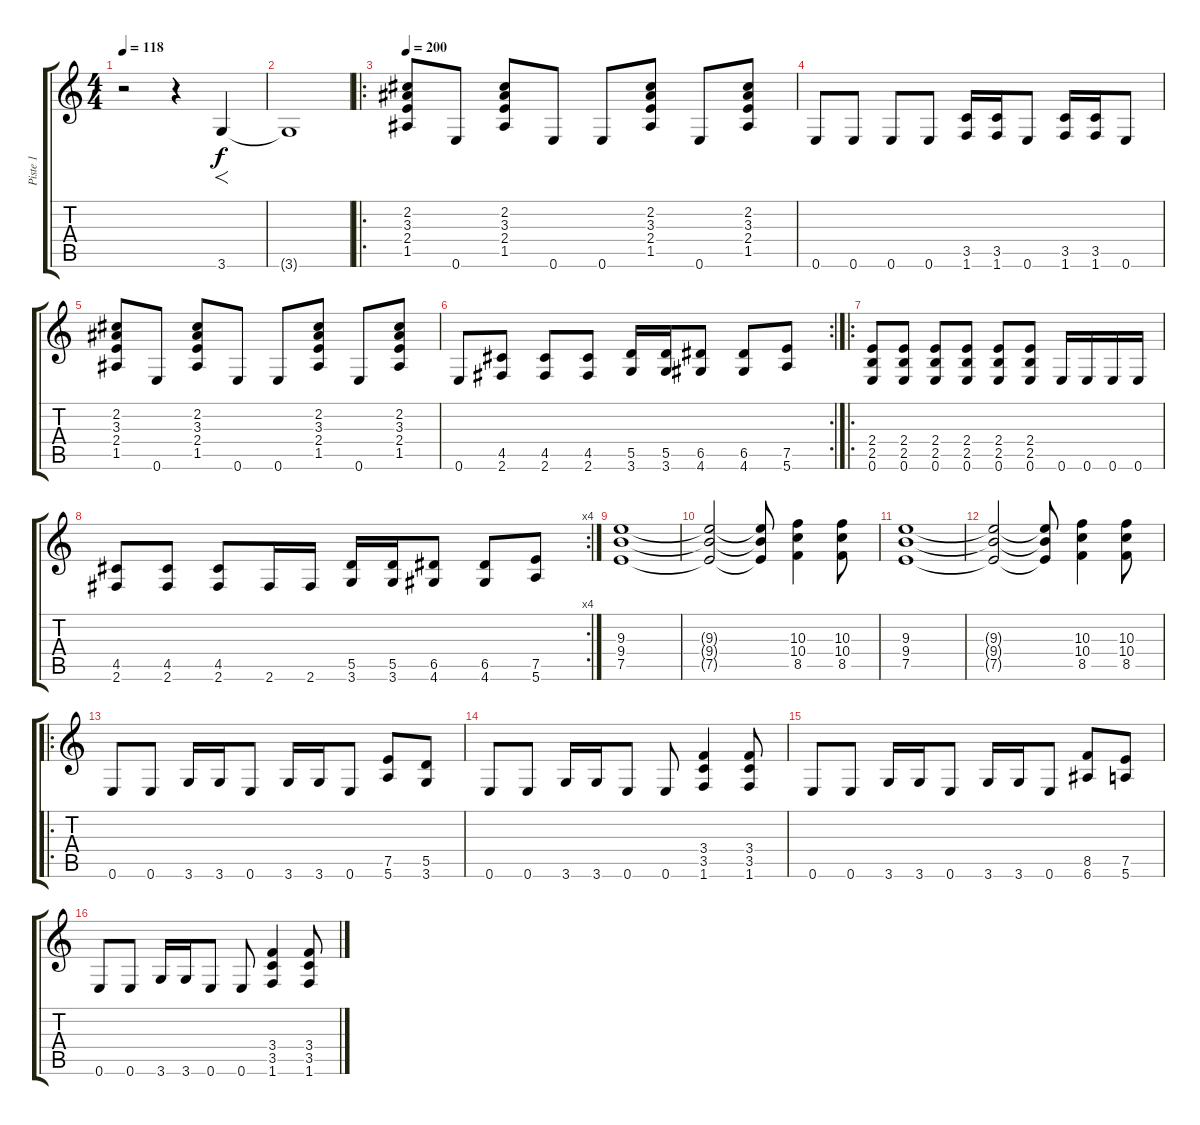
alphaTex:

\track ("Piste 1" "Piste 1") {instrument distortionguitar}
\staff {score tabs}
\tuning (E4 B3 G3 D3 A2 E2) {hide}
\ts (4 4)
\tempo 118
\clef g2
\ks c
r.2{dy mp} r.4 3.6.4{f dy f} |
3.6{t}.1 |
\ro
\tempo 200
(2.2 3.3 2.4 1.5).8{instrument distortionguitar} 0.6.8 (2.2 3.3 2.4 1.5).8 0.6.8 0.6.8 (2.2 3.3 2.4 1.5).8 0.6.8 (2.2 3.3 2.4 1.5).8 |
0.6.8 0.6.8 0.6.8 0.6.8 (3.5 1.6).16 (3.5 1.6).16 0.6.8 (3.5 1.6).16 (3.5 1.6).16 0.6.8 |
(2.2 3.3 2.4 1.5).8 0.6.8 (2.2 3.3 2.4 1.5).8 0.6.8 0.6.8 (2.2 3.3 2.4 1.5).8 0.6.8 (2.2 3.3 2.4 1.5).8 |
\rc 2
0.6.8 (4.5 2.6).8 (4.5 2.6).8 (4.5 2.6).8 (5.5 3.6).16 (5.5 3.6).16 (6.5 4.6).8 (6.5 4.6).8 (7.5 5.6).8 |
\ro
(2.4 2.5 0.6).8 (2.4 2.5 0.6).8 (2.4 2.5 0.6).8 (2.4 2.5 0.6).8 (2.4 2.5 0.6).8 (2.4 2.5 0.6).8 0.6.16 0.6.16 0.6.16 0.6.16 |
\rc 4
(4.5 2.6).8 (4.5 2.6).8 (4.5 2.6).8 2.6.16 2.6.16 (5.5 3.6).16 (5.5 3.6).16 (6.5 4.6).8 (6.5 4.6).8 (7.5 5.6).8 |
(9.3 9.4 7.5).1 |
(9.3{t} 9.4{t} 7.5{t}).2 (9.3{t} 9.4{t} 7.5{t}).8 (10.3 10.4 8.5).4 (10.3 10.4 8.5).8 |
(9.3 9.4 7.5).1 |
(9.3{t} 9.4{t} 7.5{t}).2 (9.3{t} 9.4{t} 7.5{t}).8 (10.3 10.4 8.5).4 (10.3 10.4 8.5).8 |
\ro
0.6.8 0.6.8 3.6.16 3.6.16 0.6.8 3.6.16 3.6.16 0.6.8 (7.5 5.6).8 (5.5 3.6).8 |
0.6.8 0.6.8 3.6.16 3.6.16 0.6.8 0.6.8 (3.4 3.5 1.6).4 (3.4 3.5 1.6).8 |
0.6.8 0.6.8 3.6.16 3.6.16 0.6.8 3.6.16 3.6.16 0.6.8 (8.5 6.6).8 (7.5 5.6).8 |
0.6.8 0.6.8 3.6.16 3.6.16 0.6.8 0.6.8 (3.4 3.5 1.6).4 (3.4 3.5 1.6).8
